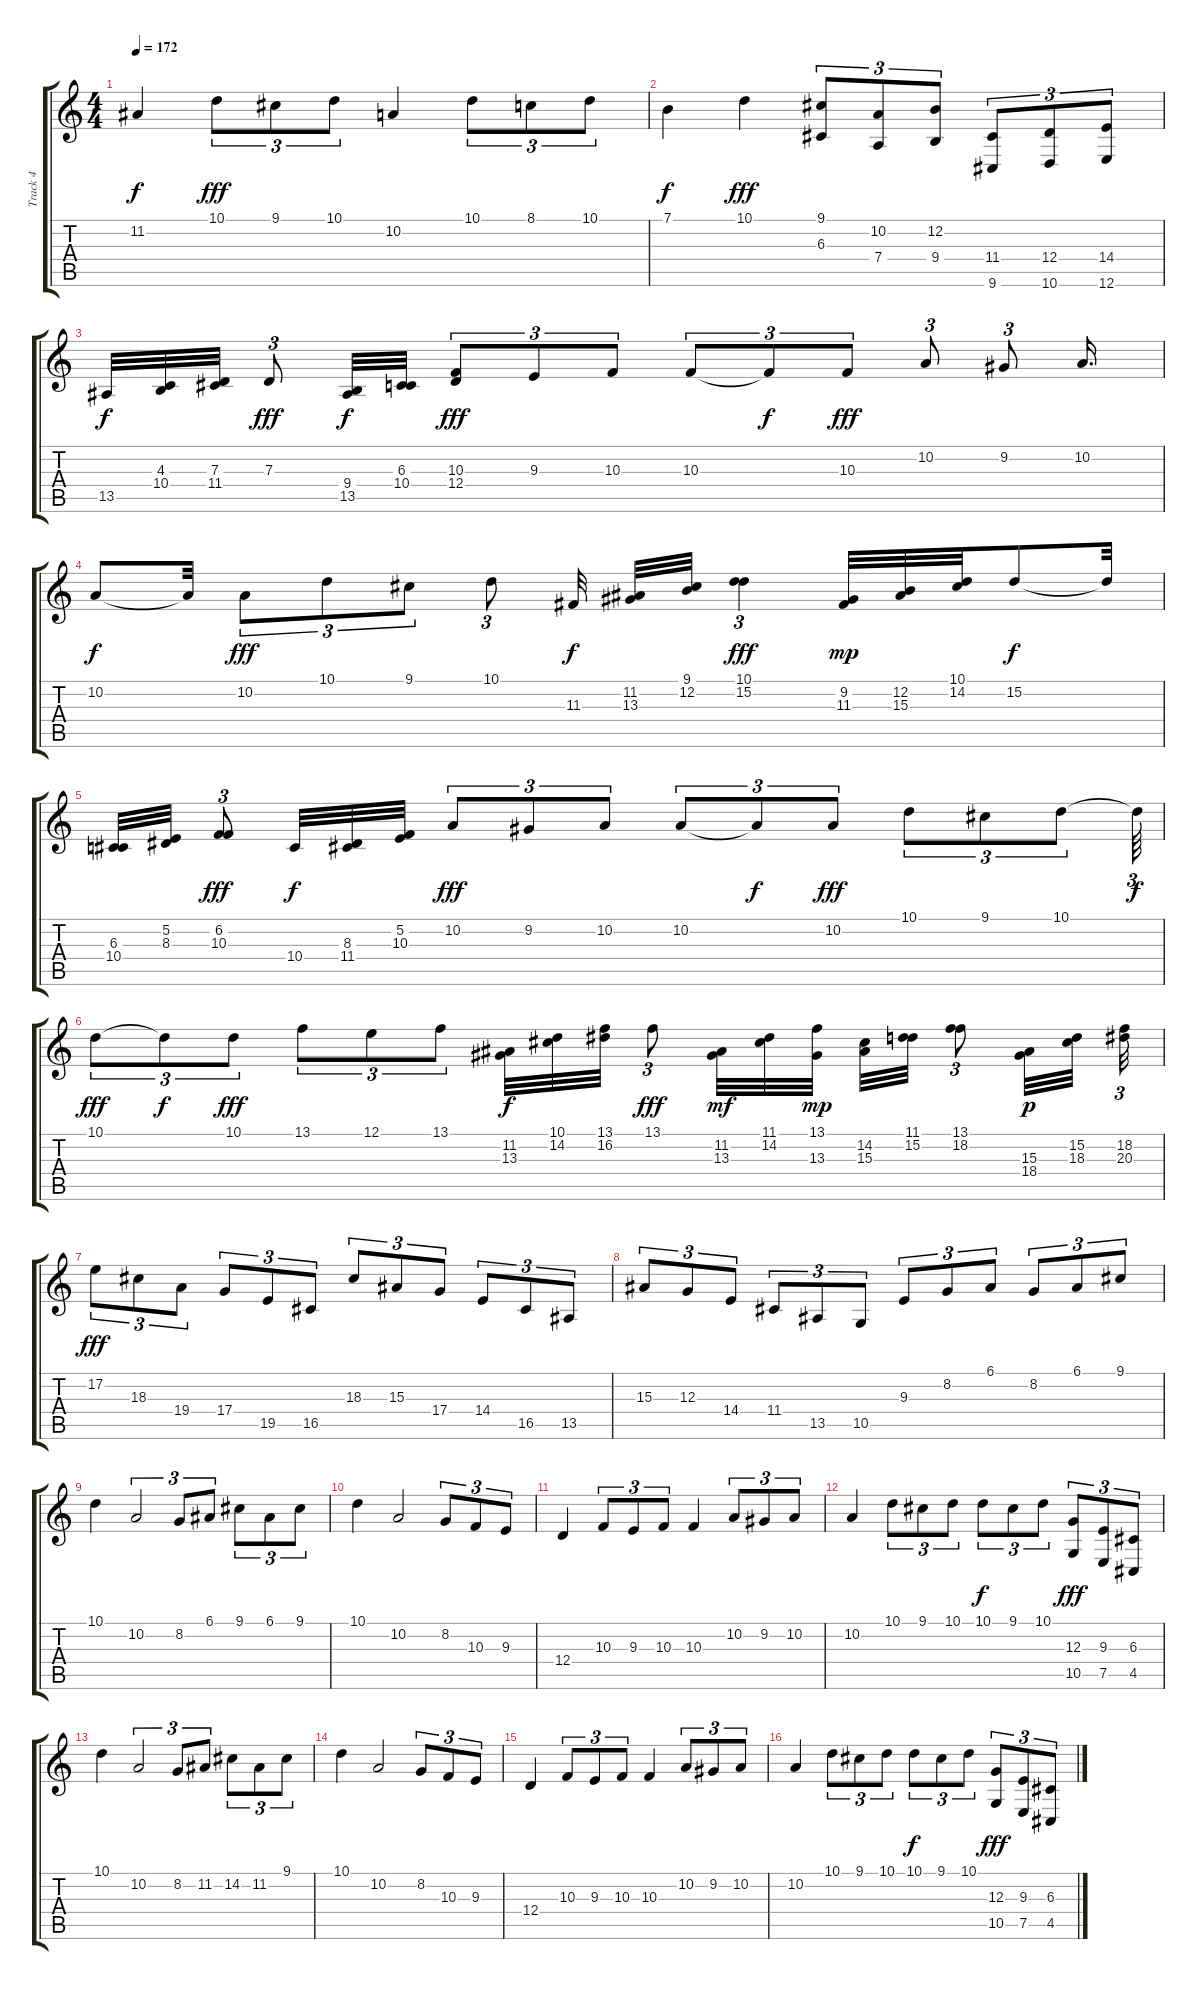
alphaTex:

\track ("Track 4" "Track 4") {instrument stringensemble1}
\staff {score tabs}
\tuning (E4 B3 G3 D3 A2 E2) {hide}
\ts (4 4)
\tempo 172
\clef g2
\ks c
11.2.4{dy f} 10.1.8{tu (3 2) dy fff} 9.1.8{tu (3 2)} 10.1.8{tu (3 2)} 10.2.4 10.1.8{tu (3 2)} 8.1.8{tu (3 2)} 10.1.8{tu (3 2)} |
7.1.4{dy f} 10.1.4{dy fff} (9.1 6.3).8{tu (3 2)} (10.2 7.4).8{tu (3 2)} (12.2 9.4).8{tu (3 2)} (11.4 9.6).8{tu (3 2)} (12.4 10.6).8{tu (3 2)} (14.4 12.6).8{tu (3 2)} |
13.5.32{dy f} (4.3 10.4).32 (7.3 11.4).32 7.3.8{tu (3 2) dy fff} (9.4 13.5).32{dy f} (6.3 10.4).32 (10.3 12.4).8{tu (3 2) dy fff} 9.3.8{tu (3 2)} 10.3.8{tu (3 2)} 10.3.8{tu (3 2)} 10.3{t}.8{tu (3 2) dy f} 10.3.8{tu (3 2) dy fff} 10.2.8{tu (3 2)} 9.2.8{tu (3 2)} 10.2.16{d} |
10.2.8{dy f} 10.2{t}.32 10.2.8{tu (3 2) dy fff} 10.1.8{tu (3 2)} 9.1.8{tu (3 2)} 10.1.8{tu (3 2)} 11.3.32{dy f} (11.2 13.3).32 (9.1 12.2).32 (10.1 15.2).4{tu (3 2) dy fff} (9.2 11.3).32{dy mp} (12.2 15.3).32 (10.1 14.2).32 15.2.8{dy f} 15.2{t}.32 |
(6.3 10.4).32 (5.2 8.3).32 (6.2 10.3).8{tu (3 2) dy fff} 10.4.32{dy f} (8.3 11.4).32 (5.2 10.3).32 10.2.8{tu (3 2) dy fff} 9.2.8{tu (3 2)} 10.2.8{tu (3 2)} 10.2.8{tu (3 2)} 10.2{t}.8{tu (3 2) dy f} 10.2.8{tu (3 2) dy fff} 10.1.8{tu (3 2)} 9.1.8{tu (3 2)} 10.1.8{tu (3 2)} 10.1{t}.64{tu (3 2) dy f} |
10.1.8{tu (3 2) dy fff} 10.1{t}.8{tu (3 2) dy f} 10.1.8{tu (3 2) dy fff} 13.1.8{tu (3 2)} 12.1.8{tu (3 2)} 13.1.8{tu (3 2)} (11.2 13.3).32{dy f} (10.1 14.2).32 (13.1 16.2).32 13.1.8{tu (3 2) dy fff} (11.2 13.3).32{dy mf} (11.1 14.2).32 (13.1 13.3).32{dy mp} (14.2 15.3).32 (11.1 15.2).32 (13.1 18.2).8{tu (3 2)} (15.3 18.4).32{dy p} (15.2 18.3).32{beam splitsecondary} (18.2 20.3).32{tu (3 2)} |
17.2.8{tu (3 2) dy fff} 18.3.8{tu (3 2)} 19.4.8{tu (3 2)} 17.4.8{tu (3 2)} 19.5.8{tu (3 2)} 16.5.8{tu (3 2)} 18.3.8{tu (3 2)} 15.3.8{tu (3 2)} 17.4.8{tu (3 2)} 14.4.8{tu (3 2)} 16.5.8{tu (3 2)} 13.5.8{tu (3 2)} |
15.3.8{tu (3 2)} 12.3.8{tu (3 2)} 14.4.8{tu (3 2)} 11.4.8{tu (3 2)} 13.5.8{tu (3 2)} 10.5.8{tu (3 2)} 9.3.8{tu (3 2)} 8.2.8{tu (3 2)} 6.1.8{tu (3 2)} 8.2.8{tu (3 2)} 6.1.8{tu (3 2)} 9.1.8{tu (3 2)} |
10.1.4 10.2.2{tu (3 2)} 8.2.8{tu (3 2)} 6.1.8{tu (3 2)} 9.1.8{tu (3 2)} 6.1.8{tu (3 2)} 9.1.8{tu (3 2)} |
10.1.4 10.2.2 8.2.8{tu (3 2)} 10.3.8{tu (3 2)} 9.3.8{tu (3 2)} |
12.4.4 10.3.8{tu (3 2)} 9.3.8{tu (3 2)} 10.3.8{tu (3 2)} 10.3.4 10.2.8{tu (3 2)} 9.2.8{tu (3 2)} 10.2.8{tu (3 2)} |
10.2.4 10.1.8{tu (3 2)} 9.1.8{tu (3 2)} 10.1.8{tu (3 2)} 10.1.8{tu (3 2) dy f} 9.1.8{tu (3 2)} 10.1.8{tu (3 2)} (12.3 10.5).8{tu (3 2) dy fff} (9.3 7.5).8{tu (3 2)} (6.3 4.5).8{tu (3 2)} |
10.1.4 10.2.2{tu (3 2)} 8.2.8{tu (3 2)} 11.2.8{tu (3 2)} 14.2.8{tu (3 2)} 11.2.8{tu (3 2)} 9.1.8{tu (3 2)} |
10.1.4 10.2.2 8.2.8{tu (3 2)} 10.3.8{tu (3 2)} 9.3.8{tu (3 2)} |
12.4.4 10.3.8{tu (3 2)} 9.3.8{tu (3 2)} 10.3.8{tu (3 2)} 10.3.4 10.2.8{tu (3 2)} 9.2.8{tu (3 2)} 10.2.8{tu (3 2)} |
10.2.4 10.1.8{tu (3 2)} 9.1.8{tu (3 2)} 10.1.8{tu (3 2)} 10.1.8{tu (3 2) dy f} 9.1.8{tu (3 2)} 10.1.8{tu (3 2)} (12.3 10.5).8{tu (3 2) dy fff} (9.3 7.5).8{tu (3 2)} (6.3 4.5).8{tu (3 2)}
